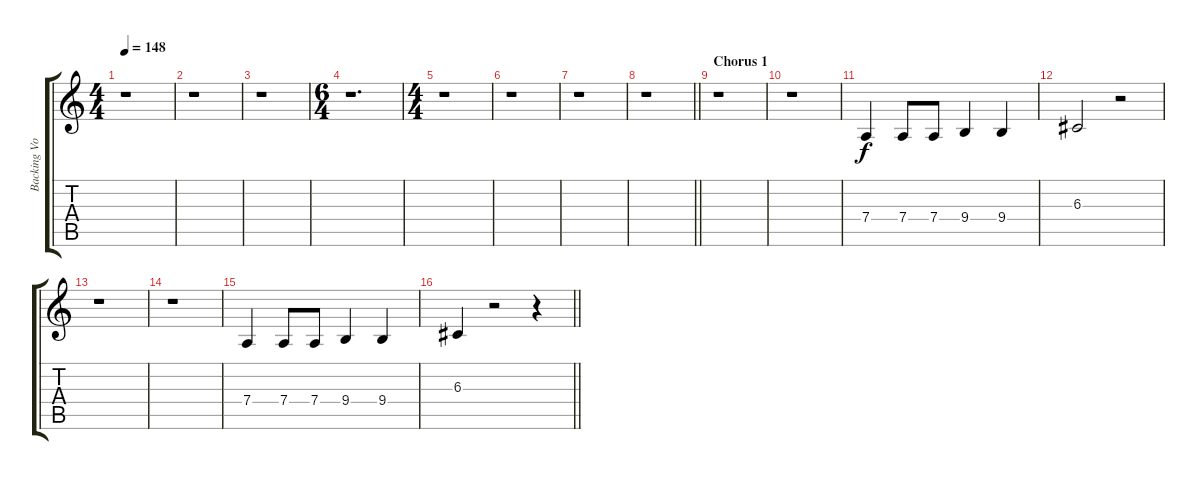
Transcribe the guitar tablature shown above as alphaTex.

\track ("Backing Vocals" "Backing Vo") {instrument cello}
\staff {score tabs}
\tuning (E4 B3 G3 D3 A2 E2) {hide}
\ts (4 4)
\tempo 148
\clef g2
\ks c
r.1{dy f} |
r.1 |
r.1 |
\ts (6 4)
r.1{d} |
\ts (4 4)
r.1 |
r.1 |
r.1 |
\barLineRight lightlight
r.1 |
\section ("" "Chorus 1")
r.1 |
r.1 |
7.4.4 7.4.8 7.4.8 9.4.4 9.4.4 |
6.3.2 r.2 |
r.1 |
r.1 |
7.4.4 7.4.8 7.4.8 9.4.4 9.4.4 |
\barLineRight lightlight
6.3.4 r.2 r.4
